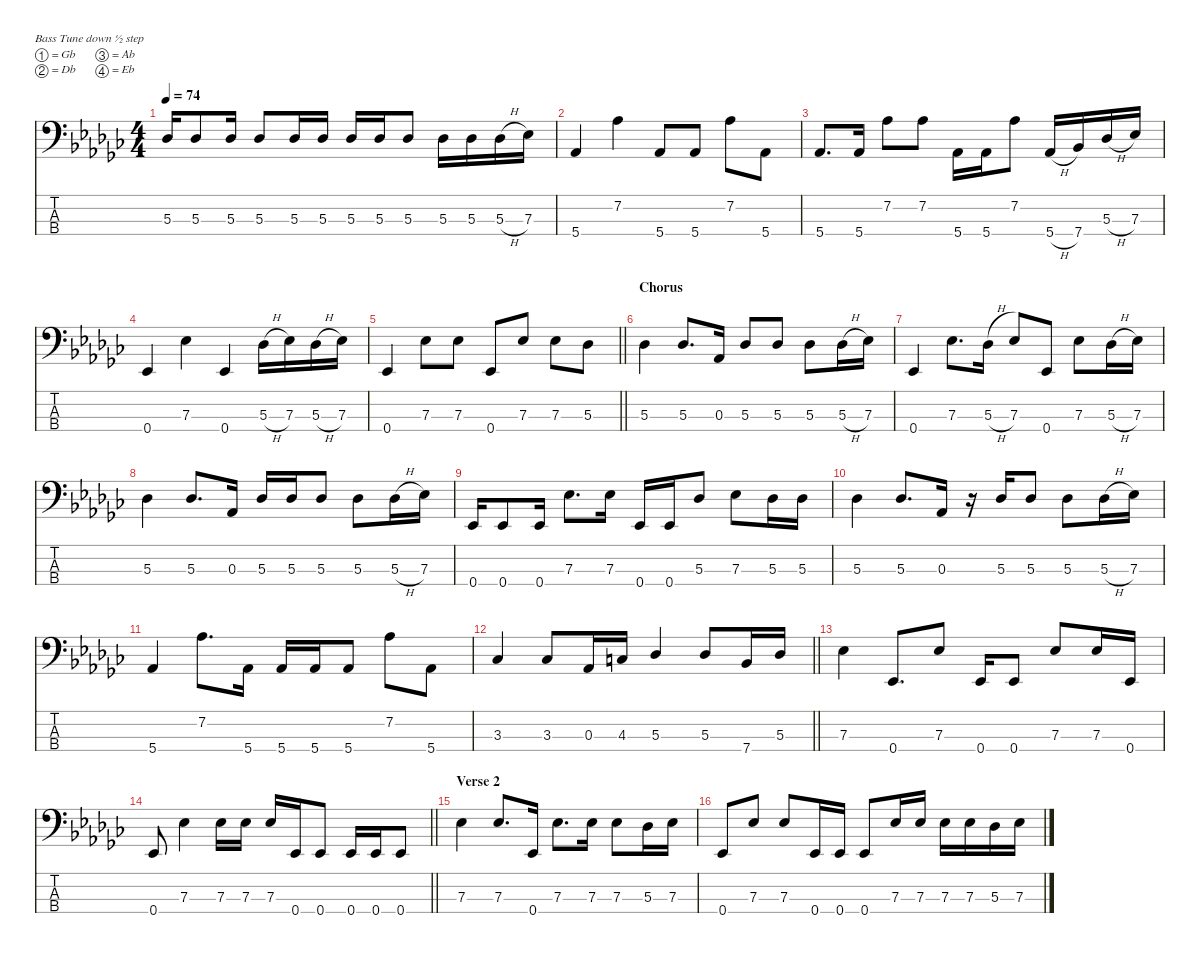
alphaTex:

\defaultSystemsLayout 4
\hideDynamics
\bracketExtendMode nobrackets
\singleTrackTrackNamePolicy hidden
\multiTrackTrackNamePolicy hidden
\firstSystemTrackNameMode fullname
\firstSystemTrackNameOrientation horizontal
\otherSystemsTrackNameOrientation horizontal
\track ("Bass, Newstead" "el.bs.") {defaultSystemsLayout 4 instrument electricbassfinger}
\staff {score tabs}
\tuning (Gb2 Db2 Ab1 Eb1)
\ts (4 4)
\tempo 74
\clef f4
\ks ebminor
5.3{acc b}.16{dy f beam Up} 5.3{acc b}.8{beam Up} 5.3{acc b}.16{beam Up} 5.3{acc b}.8{beam Up} 5.3{acc b}.16{beam Up} 5.3{acc b}.16{beam Up} 5.3{acc b}.16{beam Up} 5.3{acc b}.16{beam Up} 5.3{acc b}.8{beam Up} 5.3{acc b}.16{beam Down} 5.3{acc b}.16{beam Down} 5.3{h acc b}.16{beam Down} 7.3{acc b}.16{beam Down} |
5.4{acc b}.4{beam Up} 7.2{acc b}.4{beam Down} 5.4{acc b}.8{beam Up} 5.4{acc b}.8{beam Up} 7.2{acc b}.8{beam Down} 5.4{acc b}.8{beam Down} |
5.4{acc b}.8{d beam Up} 5.4{acc b}.16{beam Up} 7.2{acc b}.8{beam Down} 7.2{acc b}.8{beam Down} 5.4{acc b}.16{beam Down} 5.4{acc b}.16{beam Down} 7.2{acc b}.8{beam Down} 5.4{h acc b}.16{beam Up} 7.4{acc b}.16{beam Up} 5.3{h acc b}.16{beam Up} 7.3{acc b}.16{beam Up} |
0.4{acc b}.4{beam Up} 7.3{acc b}.4{beam Down} 0.4{acc b}.4{beam Up} 5.3{h acc b}.16{beam Down} 7.3{acc b}.16{beam Down} 5.3{h acc b}.16{beam Down} 7.3{acc b}.16{beam Down} |
\barLineRight lightlight
0.4{acc b}.4{beam Up} 7.3{acc b}.8{beam Down} 7.3{acc b}.8{beam Down} 0.4{acc b}.8{beam Up} 7.3{acc b}.8{beam Up} 7.3{acc b}.8{beam Down} 5.3{acc b}.8{beam Down} |
\section ("" "Chorus")
5.3{acc b}.4{beam Down} 5.3{acc b}.8{d beam Up} 0.3{acc b}.16{beam Up} 5.3{acc b}.8{beam Up} 5.3{acc b}.8{beam Up} 5.3{acc b}.8{beam Down} 5.3{h acc b}.16{beam Down} 7.3{acc b}.16{beam Down} |
0.4{acc b}.4{beam Up} 7.3{acc b}.8{d beam Down} 5.3{h acc b}.16{beam Down} 7.3{acc b}.8{beam Up} 0.4{acc b}.8{beam Up} 7.3{acc b}.8{beam Down} 5.3{h acc b}.16{beam Down} 7.3{acc b}.16{beam Down} |
5.3{acc b}.4{beam Down} 5.3{acc b}.8{d beam Up} 0.3{acc b}.16{beam Up} 5.3{acc b}.16{beam Up} 5.3{acc b}.16{beam Up} 5.3{acc b}.8{beam Up} 5.3{acc b}.8{beam Down} 5.3{h acc b}.16{beam Down} 7.3{acc b}.16{beam Down} |
0.4{acc b}.16{beam Up} 0.4{acc b}.8{beam Up} 0.4{acc b}.16{beam Up} 7.3{acc b}.8{d beam Down} 7.3{acc b}.16{beam Down} 0.4{acc b}.16{beam Up} 0.4{acc b}.16{beam Up} 5.3{acc b}.8{beam Up} 7.3{acc b}.8{beam Down} 5.3{acc b}.16{beam Down} 5.3{acc b}.16{beam Down} |
5.3{acc b}.4{beam Down} 5.3{acc b}.8{d beam Up} 0.3{acc b}.16{beam Up} r.16{beam Up} 5.3{acc b}.16{beam Up} 5.3{acc b}.8{beam Up} 5.3{acc b}.8{beam Down} 5.3{h acc b}.16{beam Down} 7.3{acc b}.16{beam Down} |
5.4{acc b}.4{beam Up} 7.2{acc b}.8{d beam Down} 5.4{acc b}.16{beam Down} 5.4{acc b}.16{beam Up} 5.4{acc b}.16{beam Up} 5.4{acc b}.8{beam Up} 7.2{acc b}.8{beam Down} 5.4{acc b}.8{beam Down} |
\barLineRight lightlight
3.3{acc b}.4{beam Up} 3.3{acc b}.8{beam Up} 0.3{acc b}.16{beam Up} 4.3{acc forcenatural}.16{beam Up} 5.3{acc b}.4{beam Up} 5.3{acc b}.8{beam Up} 7.4{acc b}.16{beam Up} 5.3{acc b}.16{beam Up} |
7.3{acc b}.4{beam Down} 0.4{acc b}.8{d beam Up} 7.3{acc b}.8{beam Up} 0.4{acc b}.16{beam Up} 0.4{acc b}.8{beam Up} 7.3{acc b}.8{beam Up} 7.3{acc b}.16{beam Up} 0.4{acc b}.16{beam Up} |
\barLineRight lightlight
0.4{acc b}.8{beam Up} 7.3{acc b}.4{beam Down} 7.3{acc b}.16{beam Down} 7.3{acc b}.16{beam Down} 7.3{acc b}.16{beam Up} 0.4{acc b}.16{beam Up} 0.4{acc b}.8{beam Up} 0.4{acc b}.16{beam Up} 0.4{acc b}.16{beam Up} 0.4{acc b}.8{beam Up} |
\section ("" "Verse 2")
7.3{acc b}.4{beam Down} 7.3{acc b}.8{d beam Up} 0.4{acc b}.16{beam Up} 7.3{acc b}.8{d beam Down} 7.3{acc b}.16{beam Down} 7.3{acc b}.8{beam Down} 5.3{acc b}.16{beam Down} 7.3{acc b}.16{beam Down} |
0.4{acc b}.8{beam Up} 7.3{acc b}.8{beam Up} 7.3{acc b}.8{beam Up} 0.4{acc b}.16{beam Up} 0.4{acc b}.16{beam Up} 0.4{acc b}.8{beam Up} 7.3{acc b}.16{beam Up} 7.3{acc b}.16{beam Up} 7.3{acc b}.16{beam Down} 7.3{acc b}.16{beam Down} 5.3{acc b}.16{beam Down} 7.3{acc b}.16{beam Down}
